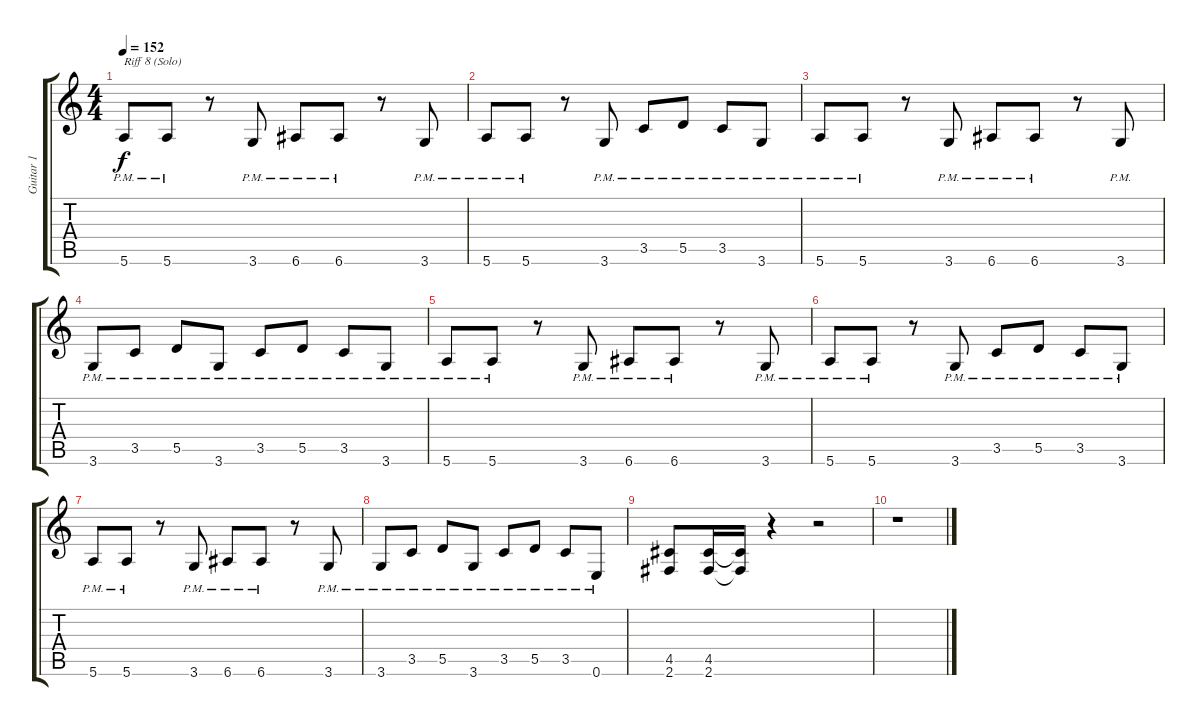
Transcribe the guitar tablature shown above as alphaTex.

\track ("Guitar 1" "Guitar 1") {instrument distortionguitar}
\staff {score tabs}
\tuning (E4 B3 G3 D3 A2 E2) {hide}
\ts (4 4)
\tempo 152
\clef g2
\ks c
5.6{pm}.8{txt "Riff 8 (Solo)" dy f} 5.6{pm}.8 r.8 3.6{pm}.8 6.6{pm}.8 6.6{pm}.8 r.8 3.6{pm}.8 |
5.6{pm}.8 5.6{pm}.8 r.8 3.6{pm}.8 3.5{pm}.8 5.5{pm}.8 3.5{pm}.8 3.6{pm}.8 |
5.6{pm}.8 5.6{pm}.8 r.8 3.6{pm}.8 6.6{pm}.8 6.6{pm}.8 r.8 3.6{pm}.8 |
3.6{pm}.8 3.5{pm}.8 5.5{pm}.8 3.6{pm}.8 3.5{pm}.8 5.5{pm}.8 3.5{pm}.8 3.6{pm}.8 |
5.6{pm}.8 5.6{pm}.8 r.8 3.6{pm}.8 6.6{pm}.8 6.6{pm}.8 r.8 3.6{pm}.8 |
5.6{pm}.8 5.6{pm}.8 r.8 3.6{pm}.8 3.5{pm}.8 5.5{pm}.8 3.5{pm}.8 3.6{pm}.8 |
5.6{pm}.8 5.6{pm}.8 r.8 3.6{pm}.8 6.6{pm}.8 6.6{pm}.8 r.8 3.6{pm}.8 |
3.6{pm}.8 3.5{pm}.8 5.5{pm}.8 3.6{pm}.8 3.5{pm}.8 5.5{pm}.8 3.5{pm}.8 0.6{pm}.8 |
(4.5 2.6).8 (4.5 2.6).16 (4.5{t} 2.6{t}).16 r.4 r.2 |
r.1
